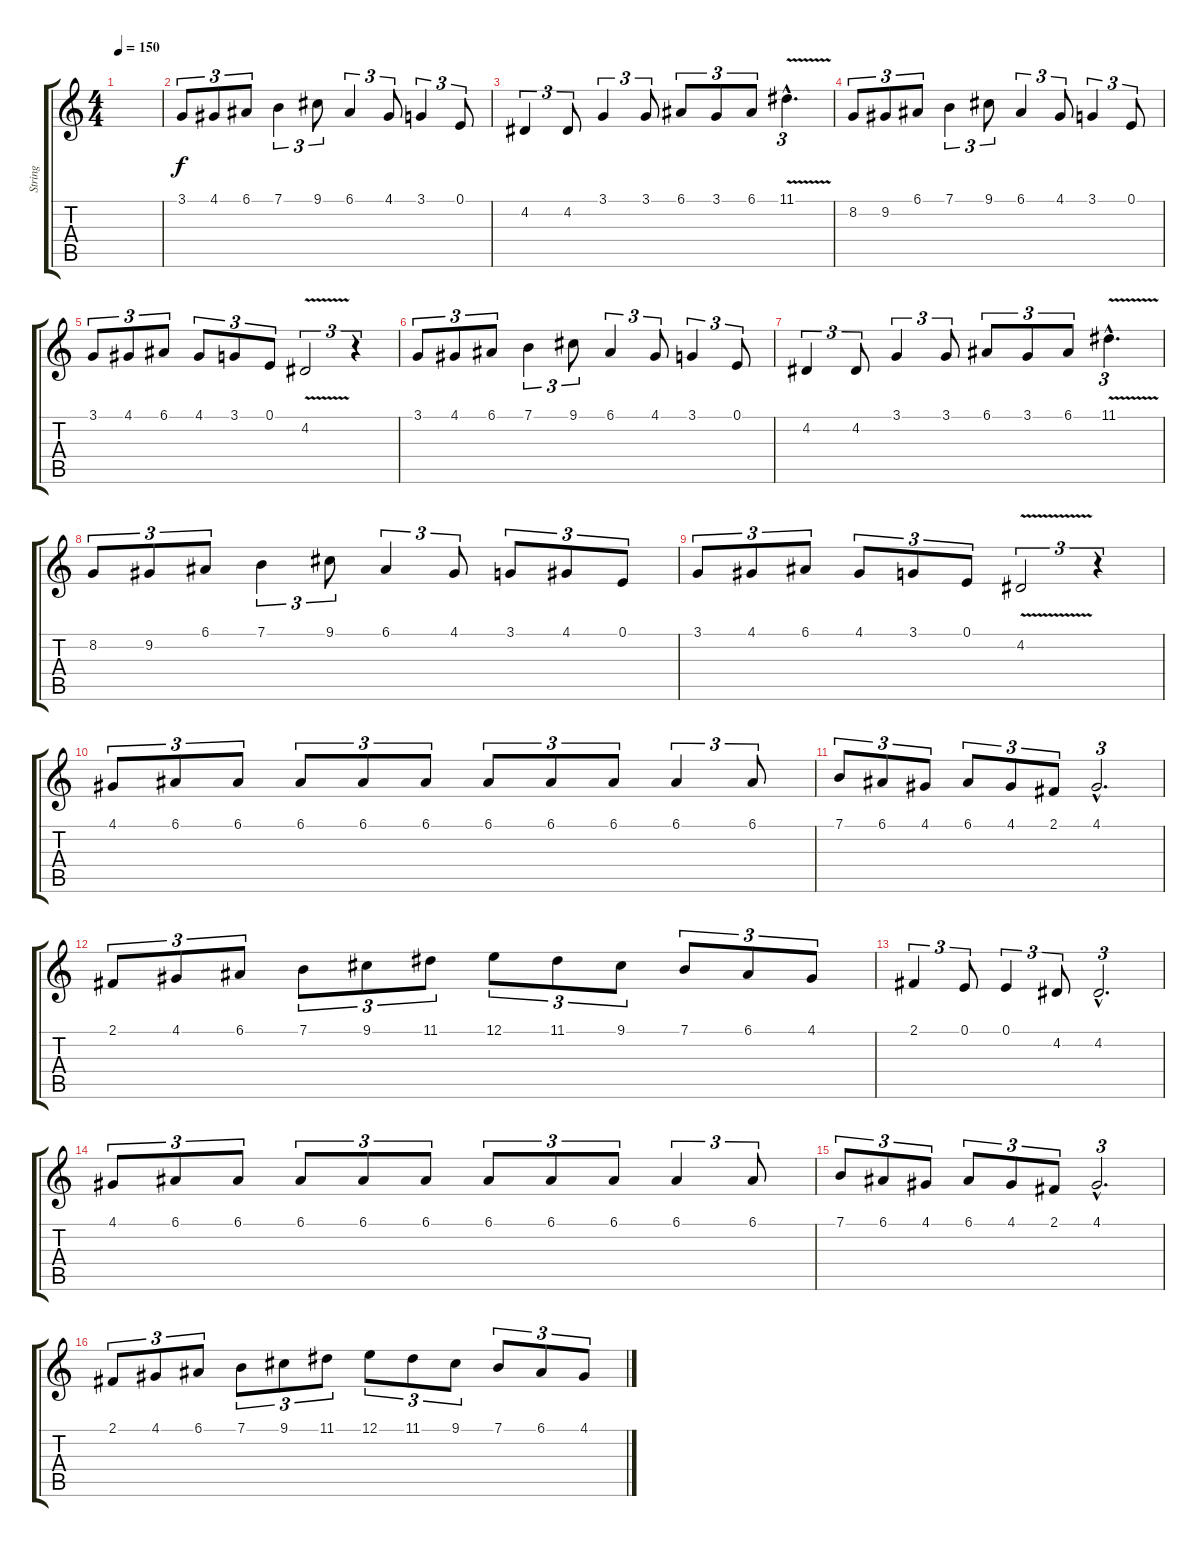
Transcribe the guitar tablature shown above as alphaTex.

\track ("String" "String") {instrument stringensemble1}
\staff {score tabs}
\tuning (E4 B3 G3 D3 A2 E2) {hide}
\ts (4 4)
\tempo 150
\clef g2
\ks c
|
3.1.8{tu (3 2)} 4.1.8{tu (3 2)} 6.1.8{tu (3 2)} 7.1.4{tu (3 2)} 9.1.8{tu (3 2)} 6.1.4{tu (3 2)} 4.1.8{tu (3 2)} 3.1.4{tu (3 2)} 0.1.8{tu (3 2)} |
4.2.4{tu (3 2)} 4.2.8{tu (3 2)} 3.1.4{tu (3 2)} 3.1.8{tu (3 2)} 6.1.8{tu (3 2)} 3.1.8{tu (3 2)} 6.1.8{tu (3 2)} 11.1{v hac}.4{d tu (3 2)} |
8.2.8{tu (3 2)} 9.2.8{tu (3 2)} 6.1.8{tu (3 2)} 7.1.4{tu (3 2)} 9.1.8{tu (3 2)} 6.1.4{tu (3 2)} 4.1.8{tu (3 2)} 3.1.4{tu (3 2)} 0.1.8{tu (3 2)} |
3.1.8{tu (3 2)} 4.1.8{tu (3 2)} 6.1.8{tu (3 2)} 4.1.8{tu (3 2)} 3.1.8{tu (3 2)} 0.1.8{tu (3 2)} 4.2{v}.2{tu (3 2)} r.4{tu (3 2)} |
3.1.8{tu (3 2)} 4.1.8{tu (3 2)} 6.1.8{tu (3 2)} 7.1.4{tu (3 2)} 9.1.8{tu (3 2)} 6.1.4{tu (3 2)} 4.1.8{tu (3 2)} 3.1.4{tu (3 2)} 0.1.8{tu (3 2)} |
4.2.4{tu (3 2)} 4.2.8{tu (3 2)} 3.1.4{tu (3 2)} 3.1.8{tu (3 2)} 6.1.8{tu (3 2)} 3.1.8{tu (3 2)} 6.1.8{tu (3 2)} 11.1{v hac}.4{d tu (3 2)} |
8.2.8{tu (3 2)} 9.2.8{tu (3 2)} 6.1.8{tu (3 2)} 7.1.4{tu (3 2)} 9.1.8{tu (3 2)} 6.1.4{tu (3 2)} 4.1.8{tu (3 2)} 3.1.8{tu (3 2)} 4.1.8{tu (3 2)} 0.1.8{tu (3 2)} |
3.1.8{tu (3 2)} 4.1.8{tu (3 2)} 6.1.8{tu (3 2)} 4.1.8{tu (3 2)} 3.1.8{tu (3 2)} 0.1.8{tu (3 2)} 4.2{v}.2{tu (3 2)} r.4{tu (3 2)} |
4.1.8{tu (3 2)} 6.1.8{tu (3 2)} 6.1.8{tu (3 2)} 6.1.8{tu (3 2)} 6.1.8{tu (3 2)} 6.1.8{tu (3 2)} 6.1.8{tu (3 2)} 6.1.8{tu (3 2)} 6.1.8{tu (3 2)} 6.1.4{tu (3 2)} 6.1.8{tu (3 2)} |
7.1.8{tu (3 2)} 6.1.8{tu (3 2)} 4.1.8{tu (3 2)} 6.1.8{tu (3 2)} 4.1.8{tu (3 2)} 2.1.8{tu (3 2)} 4.1{hac}.2{d tu (3 2)} |
2.1.8{tu (3 2)} 4.1.8{tu (3 2)} 6.1.8{tu (3 2)} 7.1.8{tu (3 2)} 9.1.8{tu (3 2)} 11.1.8{tu (3 2)} 12.1.8{tu (3 2)} 11.1.8{tu (3 2)} 9.1.8{tu (3 2)} 7.1.8{tu (3 2)} 6.1.8{tu (3 2)} 4.1.8{tu (3 2)} |
2.1.4{tu (3 2)} 0.1.8{tu (3 2)} 0.1.4{tu (3 2)} 4.2.8{tu (3 2)} 4.2{hac}.2{d tu (3 2)} |
4.1.8{tu (3 2)} 6.1.8{tu (3 2)} 6.1.8{tu (3 2)} 6.1.8{tu (3 2)} 6.1.8{tu (3 2)} 6.1.8{tu (3 2)} 6.1.8{tu (3 2)} 6.1.8{tu (3 2)} 6.1.8{tu (3 2)} 6.1.4{tu (3 2)} 6.1.8{tu (3 2)} |
7.1.8{tu (3 2)} 6.1.8{tu (3 2)} 4.1.8{tu (3 2)} 6.1.8{tu (3 2)} 4.1.8{tu (3 2)} 2.1.8{tu (3 2)} 4.1{hac}.2{d tu (3 2)} |
2.1.8{tu (3 2)} 4.1.8{tu (3 2)} 6.1.8{tu (3 2)} 7.1.8{tu (3 2)} 9.1.8{tu (3 2)} 11.1.8{tu (3 2)} 12.1.8{tu (3 2)} 11.1.8{tu (3 2)} 9.1.8{tu (3 2)} 7.1.8{tu (3 2)} 6.1.8{tu (3 2)} 4.1.8{tu (3 2)}
